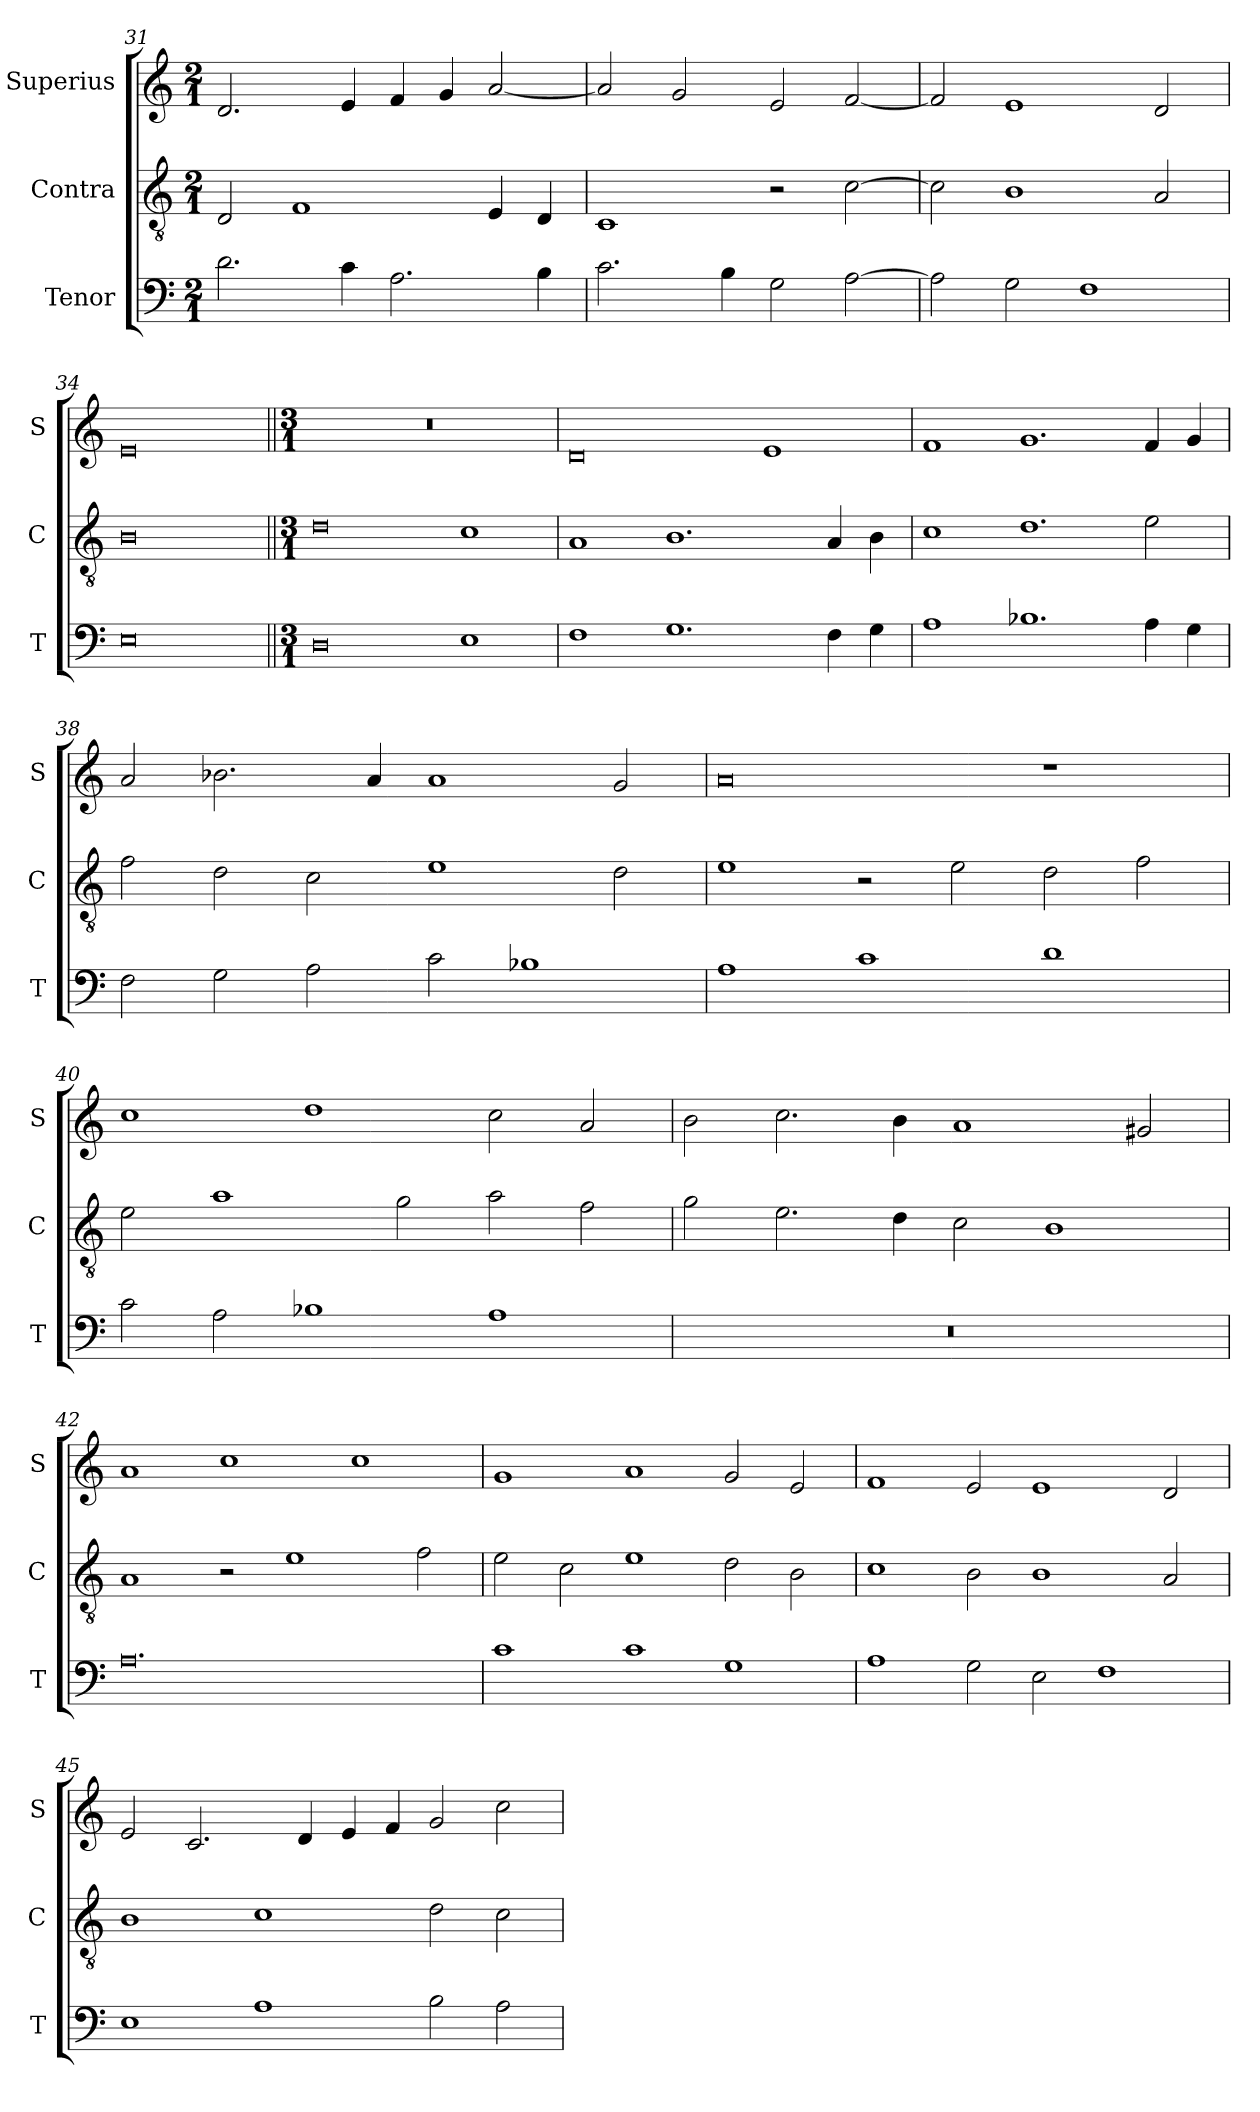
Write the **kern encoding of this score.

**kern	**kern	**kern
*part3	*part2	*part1
*staff3	*staff2	*staff1
*I"Tenor	*I"Contra	*I"Superius
*I'T	*I'C	*I'S
*clefF4	*clefGv2	*clefG2
*k[]	*k[]	*k[]
*M2/1	*M2/1	*M2/1
=31	=31	=31
2.d\	2D/	2.d/
.	1F	.
4c\	.	4e/
2.A\	.	4f/
.	.	4g/
.	4E/	[2a/
4B\	4D/	.
=32	=32	=32
2.c\	1C	2a/]
.	.	2g/
4B\	.	.
2G\	2r	2e/
[2A\	[2c\	[2f/
=33	=33	=33
2A\]	2c\]	2f/]
2G\	1B	1e
1F	.	.
.	2A/	2d/
=34	=34	=34
0E	0B	0e
=35||	=35||	=35||
*M3/1	*M3/1	*M3/1
0D	0d	0.r
1E	1c	.
=36	=36	=36
1F	1A	0d
1.G	1.B	.
.	.	1e
4F\	4A/	.
4G\	4B\	.
=37	=37	=37
1A	1c	1f
1.B-X	1.d	1.g
4A\	2e\	4f/
4G\	.	4g/
=38	=38	=38
2F\	2f\	2a/
2G\	2d\	2.b-X\
2A\	2c\	.
.	.	4a/
2c\	1e	1a
1B-X	.	.
.	2d\	2g/
=39	=39	=39
1A	1e	0a
1c	2r	.
.	2e\	.
1d	2d\	1r
.	2f\	.
=40	=40	=40
2c\	2e\	1cc
2A\	1a	.
1B-X	.	1dd
.	2g\	.
1A	2a\	2cc\
.	2f\	2a/
=41	=41	=41
0.r	2g\	2b\
.	2.e\	2.cc\
.	4d\	4b\
.	2c\	1a
.	1B	.
.	.	2g#X/
=42	=42	=42
0.A	1A	1a
.	2r	1cc
.	1e	.
.	.	1cc
.	2f\	.
=43	=43	=43
1c	2e\	1g
.	2c\	.
1c	1e	1a
1G	2d\	2g/
.	2B\	2e/
=44	=44	=44
1A	1c	1f
2G\	2B\	2e/
2E\	1B	1e
1F	.	.
.	2A/	2d/
=45	=45	=45
1E	1B	2e/
.	.	2.c/
1A	1c	.
.	.	4d/
.	.	4e/
.	.	4f/
2B\	2d\	2g/
2A\	2c\	2cc\
=	=	=
*-	*-	*-
